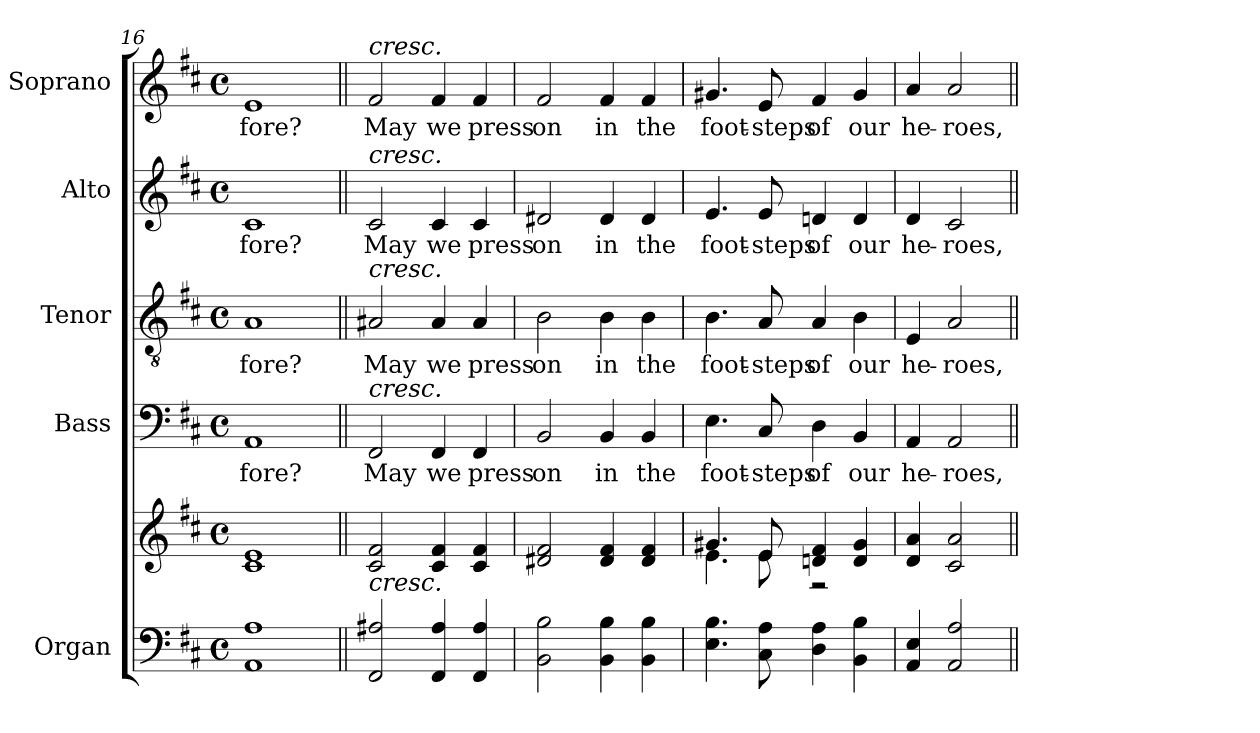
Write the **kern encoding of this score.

**kern	**kern	**kern	**text	**kern	**text	**kern	**text	**kern	**text
*part5	*part5	*part4	*part4	*part3	*part3	*part2	*part2	*part1	*part1
*staff6	*staff5	*staff4	*staff4	*staff3	*staff3	*staff2	*staff2	*staff1	*staff1
*I"Organ	*	*I"Bass	*	*I"Tenor	*	*I"Alto	*	*I"Soprano	*
*I'Org.	*	*I'B.	*	*I'T.	*	*I'A.	*	*I'S.	*
*clefF4	*clefG2	*clefF4	*	*clefGv2	*	*clefG2	*	*clefG2	*
*	*	*	*	*ITrd7c12	*	*	*	*	*
*k[f#c#]	*k[f#c#]	*k[f#c#]	*	*k[f#c#]	*	*k[f#c#]	*	*k[f#c#]	*
*D:	*D:	*D:	*	*D:	*	*D:	*	*D:	*
*M4/4	*M4/4	*M4/4	*	*M4/4	*	*M4/4	*	*M4/4	*
*met(c)	*met(c)	*met(c)	*	*met(c)	*	*met(c)	*	*met(c)	*
=16	=16	=16	=16	=16	=16	=16	=16	=16	=16
*^	*	*	*	*	*	*	*	*	*
!	!	!	!	!LO:LY:b:color=#000000	!	!	!	!	!	!
!	!	!	!	!	!	!LO:LY:b:color=#000000	!	!	!	!
!	!	!	!	!	!	!	!	!LO:LY:b:color=#000000	!	!
!	!	!	!	!	!	!	!	!	!	!LO:LY:b:color=#000000
1Ai	1AAi	1c#i 1ei	1AAi	-fore?	1AAi	-fore?	1c#i	-fore?	1ei	-fore?
*v	*v	*	*	*	*	*	*	*	*	*
!!LO:PB:g=z
=17||	=17||	=17||	=17||	=17||	=17||	=17||	=17||	=17||	=17||
*^	*	*	*	*	*	*	*	*	*
!	!	!	!	!LO:LY:b:color=#000000	!	!	!	!	!	!
*v	*v	*	*	*	*	*	*	*	*	*
*^	*	*	*	*	*	*	*	*	*
!	!	!	!	!	!	!LO:LY:b:color=#000000	!	!	!	!
*v	*v	*	*	*	*	*	*	*	*	*
*^	*	*	*	*	*	*	*	*	*
!	!	!	!	!	!	!	!	!LO:LY:b:color=#000000	!	!
*v	*v	*	*	*	*	*	*	*	*	*
*^	*	*	*	*	*	*	*	*	*
!	!	!	!	!	!	!	!	!	!LO:TX:a:i:t=cresc.	!
!	!	!	!	!	!	!	!LO:TX:a:i:t=cresc.	!	!	!
!	!	!	!	!	!LO:TX:a:i:t=cresc.	!	!	!	!	!
!	!	!	!LO:TX:a:i:t=cresc.	!	!	!	!	!	!	!
!	!	!LO:TX:b:i:t=cresc.	!	!	!	!	!	!	!	!
!	!	!	!	!	!	!	!	!	!	!LO:LY:b:color=#000000
*v	*v	*	*	*	*	*	*	*	*	*
2FF#i/ 2A#Xi	2c#i/ 2f#i	2FF#i/	May	2AA#Xi/	May	2c#i/	May	2f#i/	May
!	!	!	!LO:LY:b:color=#000000	!	!	!	!	!	!
!	!	!	!	!	!LO:LY:b:color=#000000	!	!	!	!
!	!	!	!	!	!	!	!LO:LY:b:color=#000000	!	!
!	!	!	!	!	!	!	!	!	!LO:LY:b:color=#000000
4FF#i/ 4A#i	4c#i/ 4f#i	4FF#i/	we	4AA#i/	we	4c#i/	we	4f#i/	we
!	!	!	!LO:LY:b:color=#000000	!	!	!	!	!	!
!	!	!	!	!	!LO:LY:b:color=#000000	!	!	!	!
!	!	!	!	!	!	!	!LO:LY:b:color=#000000	!	!
!	!	!	!	!	!	!	!	!	!LO:LY:b:color=#000000
4FF#i/ 4A#i	4c#i/ 4f#i	4FF#i/	press	4AA#i/	press	4c#i/	press	4f#i/	press
=18	=18	=18	=18	=18	=18	=18	=18	=18	=18
!	!	!	!LO:LY:b:color=#000000	!	!	!	!	!	!
!	!	!	!	!	!LO:LY:b:color=#000000	!	!	!	!
!	!	!	!	!	!	!	!LO:LY:b:color=#000000	!	!
!	!	!	!	!	!	!	!	!	!LO:LY:b:color=#000000
2BBi\ 2Bi	2d#Xi/ 2f#i	2BBi/	on	2BBi\	on	2d#Xi/	on	2f#i/	on
!	!	!	!LO:LY:b:color=#000000	!	!	!	!	!	!
!	!	!	!	!	!LO:LY:b:color=#000000	!	!	!	!
!	!	!	!	!	!	!	!LO:LY:b:color=#000000	!	!
!	!	!	!	!	!	!	!	!	!LO:LY:b:color=#000000
4BBi\ 4Bi	4d#i/ 4f#i	4BBi/	in	4BBi\	in	4d#i/	in	4f#i/	in
!	!	!	!LO:LY:b:color=#000000	!	!	!	!	!	!
!	!	!	!	!	!LO:LY:b:color=#000000	!	!	!	!
!	!	!	!	!	!	!	!LO:LY:b:color=#000000	!	!
!	!	!	!	!	!	!	!	!	!LO:LY:b:color=#000000
4BBi\ 4Bi	4d#i/ 4f#i	4BBi/	the	4BBi\	the	4d#i/	the	4f#i/	the
=19	=19	=19	=19	=19	=19	=19	=19	=19	=19
*	*^	*	*	*	*	*	*	*	*
!	!	!	!	!LO:LY:b:color=#000000	!	!	!	!	!	!
!	!	!	!	!	!	!LO:LY:b:color=#000000	!	!	!	!
!	!	!	!	!	!	!	!	!LO:LY:b:color=#000000	!	!
!	!	!	!	!	!	!	!	!	!	!LO:LY:b:color=#000000
4.Ei\ 4.Bi	4.g#Xi/	4.ei\	4.Ei\	foot-	4.BBi\	foot-	4.ei/	foot-	4.g#Xi/	foot-
!	!	!	!	!LO:LY:b:color=#000000	!	!	!	!	!	!
!	!	!	!	!	!	!LO:LY:b:color=#000000	!	!	!	!
!	!	!	!	!	!	!	!	!LO:LY:b:color=#000000	!	!
!	!	!	!	!	!	!	!	!	!	!LO:LY:b:color=#000000
8C#i\ 8Ai	8ei/	8ei\	8C#i/	-steps	8AAi/	-steps	8ei/	-steps	8ei/	-steps
!	!	!	!	!LO:LY:b:color=#000000	!	!	!	!	!	!
!	!	!	!	!	!	!LO:LY:b:color=#000000	!	!	!	!
!	!	!	!	!	!	!	!	!LO:LY:b:color=#000000	!	!
!	!	!	!	!	!	!	!	!	!	!LO:LY:b:color=#000000
4Di\ 4Ai	4dni/ 4f#i	2r	4Di\	of	4AAi/	of	4dni/	of	4f#i/	of
!	!	!	!	!LO:LY:b:color=#000000	!	!	!	!	!	!
!	!	!	!	!	!	!LO:LY:b:color=#000000	!	!	!	!
!	!	!	!	!	!	!	!	!LO:LY:b:color=#000000	!	!
!	!	!	!	!	!	!	!	!	!	!LO:LY:b:color=#000000
4BBi\ 4Bi	4di/ 4g#i	.	4BBi/	our	4BBi\	our	4di/	our	4g#i/	our
*	*v	*v	*	*	*	*	*	*	*	*
=20	=20	=20	=20	=20	=20	=20	=20	=20	=20
!	!	!	!LO:LY:b:color=#000000	!	!	!	!	!	!
!	!	!	!	!	!LO:LY:b:color=#000000	!	!	!	!
!	!	!	!	!	!	!	!LO:LY:b:color=#000000	!	!
!	!	!	!	!	!	!	!	!	!LO:LY:b:color=#000000
4AAi/ 4Ei	4di/ 4ai	4AAi/	he-	4EEi/	he-	4di/	he-	4ai/	he-
!	!	!	!LO:LY:b:color=#000000	!	!	!	!	!	!
!	!	!	!	!	!LO:LY:b:color=#000000	!	!	!	!
!	!	!	!	!	!	!	!LO:LY:b:color=#000000	!	!
!	!	!	!	!	!	!	!	!	!LO:LY:b:color=#000000
2AAi/ 2Ai	2c#i/ 2ai	2AAi/	-roes,	2AAi/	-roes,	2c#i/	-roes,	2ai/	-roes,
=||	=||	=||	=||	=||	=||	=||	=||	=||	=||
*-	*-	*-	*-	*-	*-	*-	*-	*-	*-
